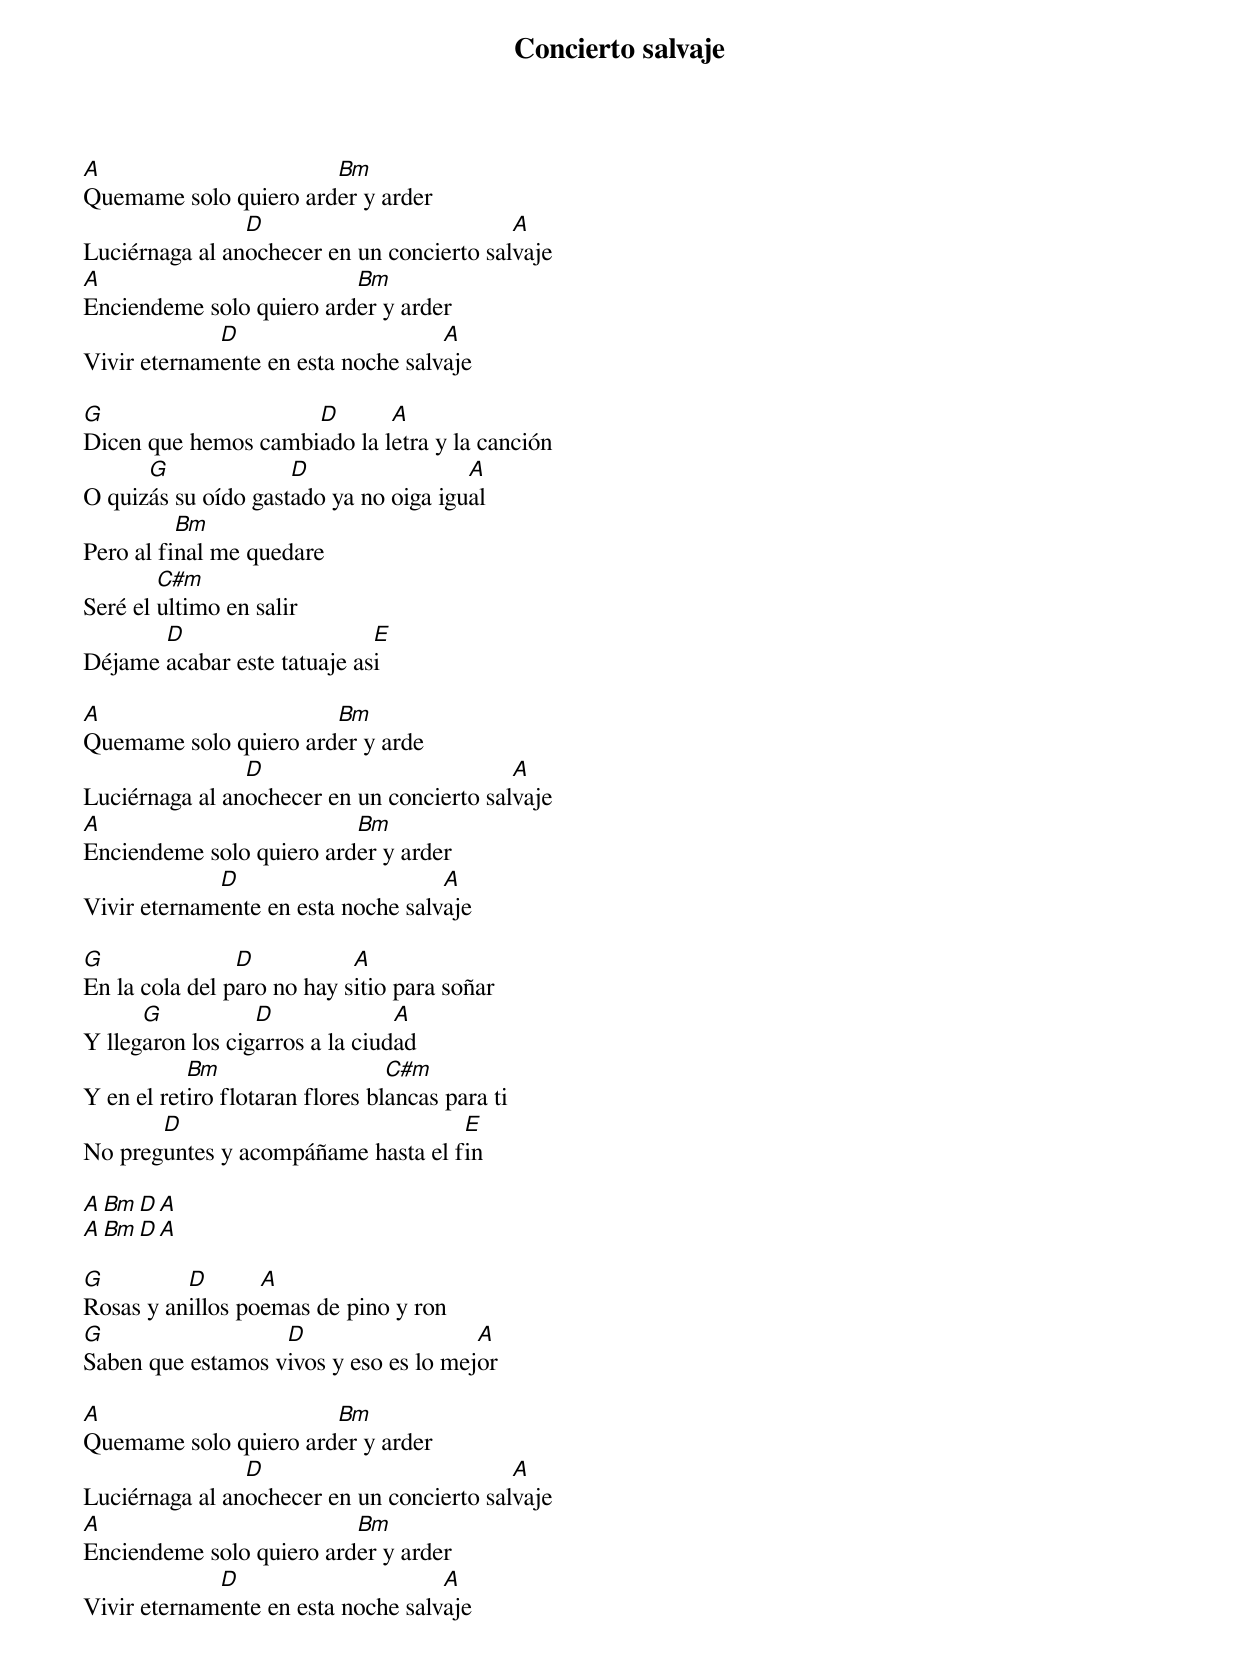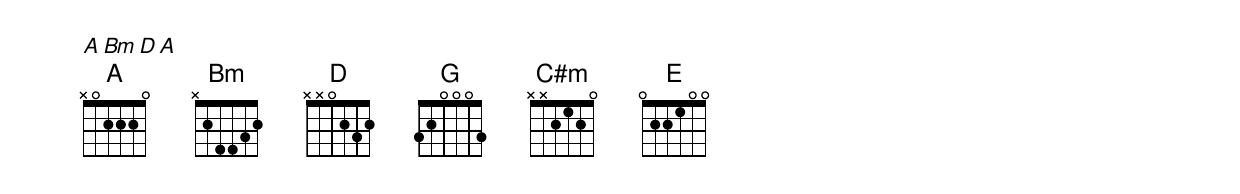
Concierto salvaje



A                      Bm
Quemame solo quiero arder y arder
                D                          A
Luciérnaga al anochecer en un concierto salvaje
A                         Bm
Enciendeme solo quiero arder y arder
             D                      A
Vivir eternamente en esta noche salvaje

G                    D       A
Dicen que hemos cambiado la letra y la canción
      G              D                 A
O quizás su oído gastado ya no oiga igual
          Bm
Pero al final me quedare
        C#m
Seré el ultimo en salir
       D                     E
Déjame acabar este tatuaje asi

A                      Bm
Quemame solo quiero arder y arde
                D                          A
Luciérnaga al anochecer en un concierto salvaje
A                         Bm
Enciendeme solo quiero arder y arder
             D                      A
Vivir eternamente en esta noche salvaje

G               D           A
En la cola del paro no hay sitio para soñar
      G           D              A
Y llegaron los cigarros a la ciudad
           Bm                    C#m
Y en el retiro flotaran flores blancas para ti
       D                            E
No preguntes y acompáñame hasta el fin

A  Bm  D  A
A  Bm  D  A

G         D       A
Rosas y anillos poemas de pino y ron
G                  D                   A
Saben que estamos vivos y eso es lo mejor

A                      Bm
Quemame solo quiero arder y arder
                D                          A
Luciérnaga al anochecer en un concierto salvaje
A                         Bm
Enciendeme solo quiero arder y arder
             D                      A
Vivir eternamente en esta noche salvaje

A  Bm  D  A
